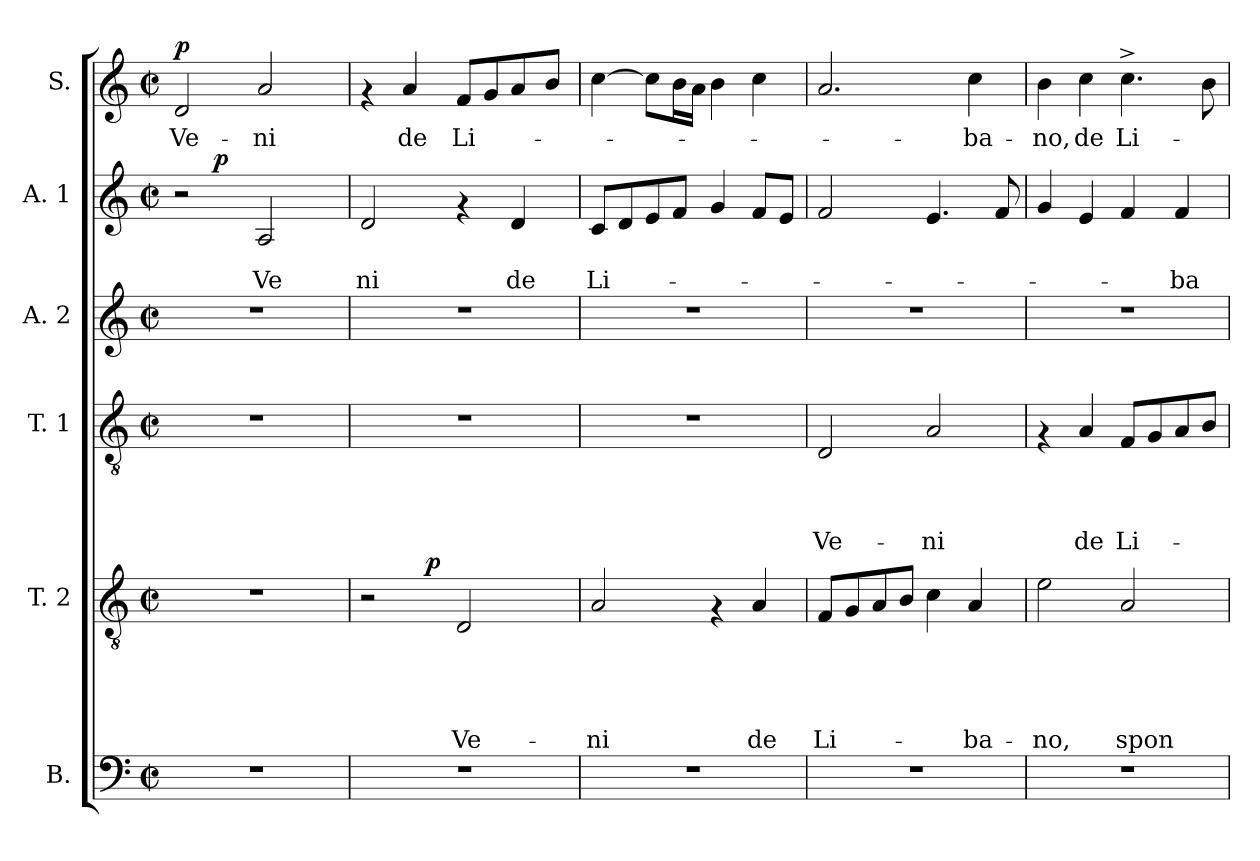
**kern	**kern	**text	**text	**text	**text	**text	**dynam	**kern	**text	**text	**text	**text	**kern	**kern	**text	**text	**dynam	**kern	**text	**dynam
*part6	*part5	*part5	*part5	*part5	*part5	*part5	*part5	*part4	*part4	*part4	*part4	*part4	*part3	*part2	*part2	*part2	*part2	*part1	*part1	*part1
*staff6	*staff5	*staff5	*staff5	*staff5	*staff5	*staff5	*staff5	*staff4	*staff4	*staff4	*staff4	*staff4	*staff3	*staff2	*staff2	*staff2	*staff2	*staff1	*staff1	*staff1
*I"B.	*I"T. 2	*	*	*	*	*	*	*I"T. 1	*	*	*	*	*I"A. 2	*I"A. 1	*	*	*	*I"S.	*	*
*clefF4	*clefGv2	*	*	*	*	*	*	*clefGv2	*	*	*	*	*clefG2	*clefG2	*	*	*	*clefG2	*	*
*k[]	*k[]	*	*	*	*	*	*	*k[]	*	*	*	*	*k[]	*k[]	*	*	*	*k[]	*	*
*C:	*C:	*	*	*	*	*	*	*C:	*	*	*	*	*C:	*C:	*	*	*	*C:	*	*
*M2/2	*M2/2	*	*	*	*	*	*	*M2/2	*	*	*	*	*M2/2	*M2/2	*	*	*	*M2/2	*	*
*met(c|)	*met(c|)	*	*	*	*	*	*	*met(c|)	*	*	*	*	*met(c|)	*met(c|)	*	*	*	*met(c|)	*	*
=1	=1	=1	=1	=1	=1	=1	=1	=1	=1	=1	=1	=1	=1	=1	=1	=1	=1	=1	=1	=1
!	!	!	!	!	!	!	!	!	!	!	!	!	!	!	!	!	!	!	!LO:LY:b	!LO:DY:a
*	*	*	*	*	*	*	*	*	*	*	*	*	*	*^	*	*	*	*	*	*
1r	1r	.	.	.	.	.	.	1r	.	.	.	.	1r	2r	8..ryy	.	.	.	2d/	Ve-	p
!	!	!	!	!	!	!	!	!	!	!	!	!	!	!	!	!	!	!LO:DY:a	!	!	!
.	.	.	.	.	.	.	.	.	.	.	.	.	.	.	2ryy	.	.	p	.	.	.
!	!	!	!	!	!	!	!	!	!	!	!	!	!	!	!	!	!LO:LY:b	!	!	!LO:LY:b	!
.	.	.	.	.	.	.	.	.	.	.	.	.	.	2A/	.	.	Ve	.	2a/	-ni	.
.	.	.	.	.	.	.	.	.	.	.	.	.	.	.	4ryy	.	.	.	.	.	.
.	.	.	.	.	.	.	.	.	.	.	.	.	.	.	32ryy	.	.	.	.	.	.
=2	=2	=2	=2	=2	=2	=2	=2	=2	=2	=2	=2	=2	=2	=2	=2	=2	=2	=2	=2	=2	=2
!	!	!	!	!	!	!	!	!	!	!	!	!	!	!	!	!	!LO:LY:b	!	!	!	!
*	*^	*	*	*	*	*	*	*	*	*	*	*	*	*v	*v	*	*	*	*	*	*
1r	2r	4ryy	.	.	.	.	.	.	1r	.	.	.	.	1r	2d/	.	ni	.	4rf	.	.
!	!	!	!	!	!	!	!	!	!	!	!	!	!	!	!	!	!	!	!	!LO:LY:b	!
.	.	16.ryy	.	.	.	.	.	.	.	.	.	.	.	.	.	.	.	.	4a/	de	.
!	!	!	!	!	!	!	!	!LO:DY:a	!	!	!	!	!	!	!	!	!	!	!	!	!
.	.	2ryy	.	.	.	.	.	p	.	.	.	.	.	.	.	.	.	.	.	.	.
!	!	!	!	!	!	!	!LO:LY:b	!	!	!	!	!	!	!	!	!	!	!	!	!LO:LY:b	!
.	2D/	.	.	.	.	.	Ve-	.	.	.	.	.	.	.	4rf	.	.	.	8f/L	Li-	.
.	.	.	.	.	.	.	.	.	.	.	.	.	.	.	.	.	.	.	8g/	.	.
!	!	!	!	!	!	!	!	!	!	!	!	!	!	!	!	!	!LO:LY:b	!	!	!	!
.	.	.	.	.	.	.	.	.	.	.	.	.	.	.	4d/	.	de	.	8a/	.	.
.	.	8ryy	.	.	.	.	.	.	.	.	.	.	.	.	.	.	.	.	.	.	.
.	.	.	.	.	.	.	.	.	.	.	.	.	.	.	.	.	.	.	8b/J	.	.
.	.	32ryy	.	.	.	.	.	.	.	.	.	.	.	.	.	.	.	.	.	.	.
=3	=3	=3	=3	=3	=3	=3	=3	=3	=3	=3	=3	=3	=3	=3	=3	=3	=3	=3	=3	=3	=3
!	!	!	!	!	!	!	!LO:LY:b	!	!	!	!	!	!	!	!	!	!LO:LY:b	!	!	!	!
*	*v	*v	*	*	*	*	*	*	*	*	*	*	*	*	*	*	*	*	*	*	*
1r	2A/	.	.	.	.	-ni	.	1r	.	.	.	.	1r	8c/L	.	Li-	.	[>4cc\	.	.
.	.	.	.	.	.	.	.	.	.	.	.	.	.	8d/	.	.	.	.	.	.
.	.	.	.	.	.	.	.	.	.	.	.	.	.	8e/	.	.	.	8cc\L]	.	.
.	.	.	.	.	.	.	.	.	.	.	.	.	.	8f/J	.	.	.	16b\L	.	.
.	.	.	.	.	.	.	.	.	.	.	.	.	.	.	.	.	.	16a\JJ	.	.
.	4rF	.	.	.	.	.	.	.	.	.	.	.	.	4g/	.	.	.	4b\	.	.
!	!	!	!	!	!	!LO:LY:b	!	!	!	!	!	!	!	!	!	!	!	!	!	!
.	4A/	.	.	.	.	de	.	.	.	.	.	.	.	8f/L	.	.	.	4cc\	.	.
.	.	.	.	.	.	.	.	.	.	.	.	.	.	8e/J	.	.	.	.	.	.
=4	=4	=4	=4	=4	=4	=4	=4	=4	=4	=4	=4	=4	=4	=4	=4	=4	=4	=4	=4	=4
!	!	!	!	!	!	!LO:LY:b	!	!	!	!	!	!LO:LY:b	!	!	!	!	!	!	!	!
1r	8F/L	.	.	.	.	Li-	.	2D/	.	.	.	Ve-	1r	2f/	.	.	.	2.a/	.	.
.	8G/	.	.	.	.	.	.	.	.	.	.	.	.	.	.	.	.	.	.	.
.	8A/	.	.	.	.	.	.	.	.	.	.	.	.	.	.	.	.	.	.	.
.	8B/J	.	.	.	.	.	.	.	.	.	.	.	.	.	.	.	.	.	.	.
!	!	!	!	!	!	!	!	!	!	!	!	!LO:LY:b	!	!	!	!	!	!	!	!
.	4c\	.	.	.	.	.	.	2A/	.	.	.	-ni	.	4.e/	.	.	.	.	.	.
!	!	!	!	!	!	!LO:LY:b	!	!	!	!	!	!	!	!	!	!	!	!	!LO:LY:b	!
.	4A/	.	.	.	.	-ba-	.	.	.	.	.	.	.	.	.	.	.	4cc\	-ba-	.
.	.	.	.	.	.	.	.	.	.	.	.	.	.	8f/	.	.	.	.	.	.
=5	=5	=5	=5	=5	=5	=5	=5	=5	=5	=5	=5	=5	=5	=5	=5	=5	=5	=5	=5	=5
!	!	!	!	!	!	!LO:LY:b	!	!	!	!	!	!	!	!	!	!	!	!	!LO:LY:b	!
1r	2e\	.	.	.	.	-no,	.	4rF	.	.	.	.	1r	4g/	.	.	.	4b\	-no,	.
!	!	!	!	!	!	!	!	!	!	!	!	!LO:LY:b	!	!	!	!	!	!	!LO:LY:b	!
.	.	.	.	.	.	.	.	4A/	.	.	.	de	.	4e/	.	.	.	4cc\	de	.
!	!	!	!	!	!	!LO:LY:b	!	!	!	!	!	!LO:LY:b	!	!	!	!	!	!	!LO:LY:b	!
.	2A/	.	.	.	.	spon-	.	8F/L	.	.	.	Li-	.	4f/	.	.	.	4.cc^>\	Li-	.
.	.	.	.	.	.	.	.	8G/	.	.	.	.	.	.	.	.	.	.	.	.
!	!	!	!	!	!	!	!	!	!	!	!	!	!	!	!	!LO:LY:b	!	!	!	!
.	.	.	.	.	.	.	.	8A/	.	.	.	.	.	4f/	.	-ba-	.	.	.	.
.	.	.	.	.	.	.	.	8B/J	.	.	.	.	.	.	.	.	.	8b\	.	.
=	=	=	=	=	=	=	=	=	=	=	=	=	=	=	=	=	=	=	=	=
*-	*-	*-	*-	*-	*-	*-	*-	*-	*-	*-	*-	*-	*-	*-	*-	*-	*-	*-	*-	*-
